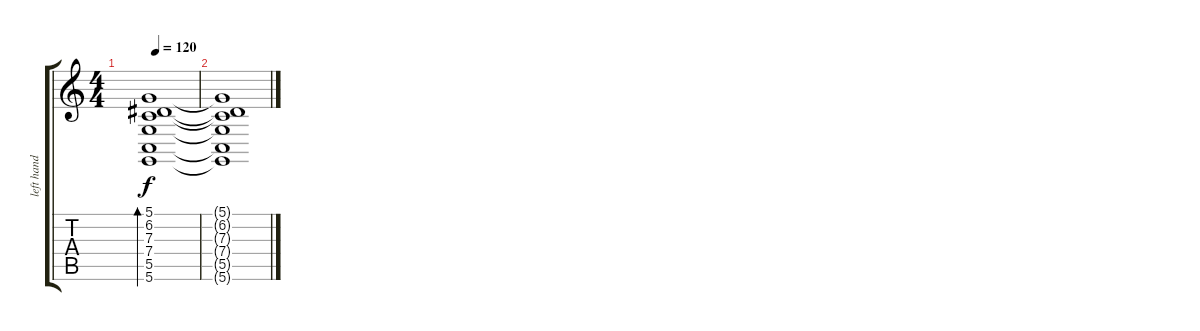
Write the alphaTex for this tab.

\track ("left hand" "left hand") {instrument acousticgrandpiano}
\staff {score tabs}
\tuning (D4 A3 F3 C3 G2 D2) {hide}
\ts (4 4)
\tempo 120
\clef g2
\ks c
(5.1 6.2 7.3 7.4 5.5 5.6).1{bd 480 dy f} |
(5.1{t} 6.2{t} 7.3{t} 7.4{t} 5.5{t} 5.6{t}).1
